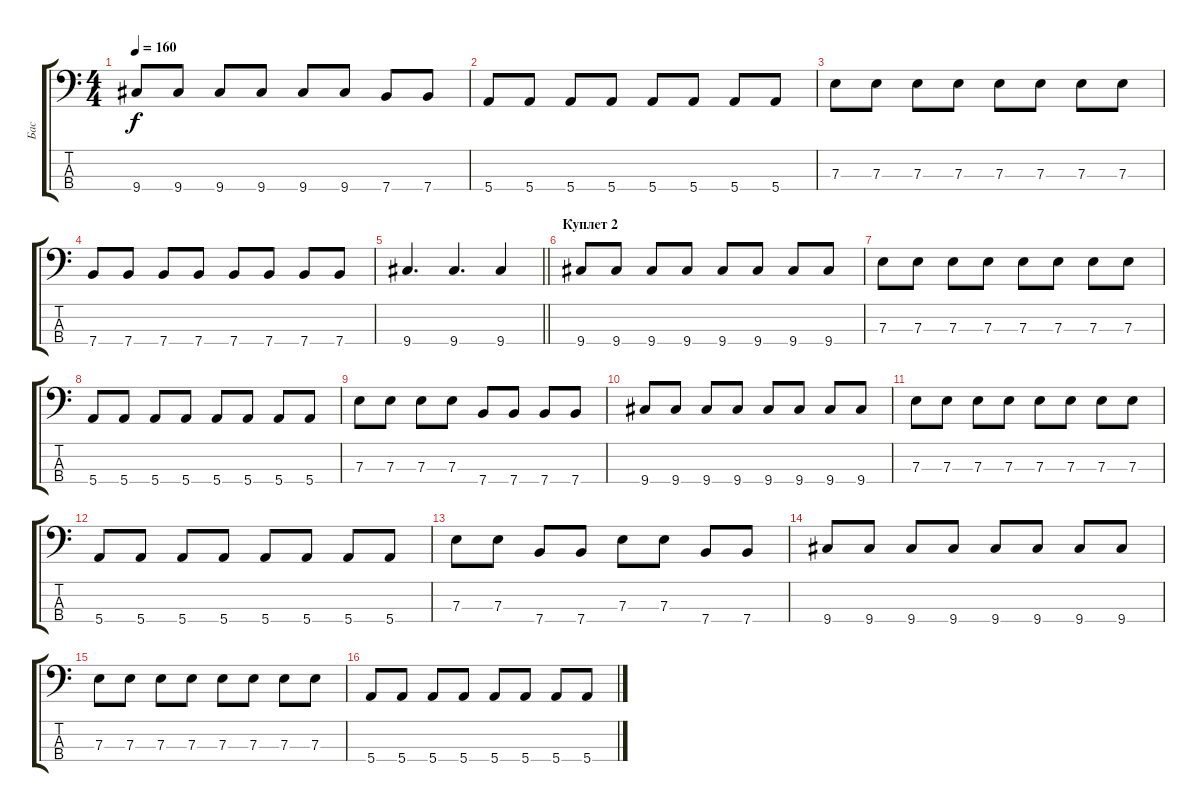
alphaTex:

\track ("Бас" "Бас") {instrument electricbassfinger}
\staff {score tabs}
\tuning (G2 D2 A1 E1) {hide}
\ts (4 4)
\tempo 160
\clef f4
\ks c
9.4.8{dy f} 9.4.8 9.4.8 9.4.8 9.4.8 9.4.8 7.4.8 7.4.8 |
5.4.8 5.4.8 5.4.8 5.4.8 5.4.8 5.4.8 5.4.8 5.4.8 |
7.3.8 7.3.8 7.3.8 7.3.8 7.3.8 7.3.8 7.3.8 7.3.8 |
7.4.8 7.4.8 7.4.8 7.4.8 7.4.8 7.4.8 7.4.8 7.4.8 |
\barLineRight lightlight
9.4.4{d} 9.4.4{d} 9.4.4 |
\section ("" "Куплет 2")
9.4.8 9.4.8 9.4.8 9.4.8 9.4.8 9.4.8 9.4.8 9.4.8 |
7.3.8 7.3.8 7.3.8 7.3.8 7.3.8 7.3.8 7.3.8 7.3.8 |
5.4.8 5.4.8 5.4.8 5.4.8 5.4.8 5.4.8 5.4.8 5.4.8 |
7.3.8 7.3.8 7.3.8 7.3.8 7.4.8 7.4.8 7.4.8 7.4.8 |
9.4.8 9.4.8 9.4.8 9.4.8 9.4.8 9.4.8 9.4.8 9.4.8 |
7.3.8 7.3.8 7.3.8 7.3.8 7.3.8 7.3.8 7.3.8 7.3.8 |
5.4.8 5.4.8 5.4.8 5.4.8 5.4.8 5.4.8 5.4.8 5.4.8 |
7.3.8 7.3.8 7.4.8 7.4.8 7.3.8 7.3.8 7.4.8 7.4.8 |
9.4.8 9.4.8 9.4.8 9.4.8 9.4.8 9.4.8 9.4.8 9.4.8 |
7.3.8 7.3.8 7.3.8 7.3.8 7.3.8 7.3.8 7.3.8 7.3.8 |
5.4.8 5.4.8 5.4.8 5.4.8 5.4.8 5.4.8 5.4.8 5.4.8
